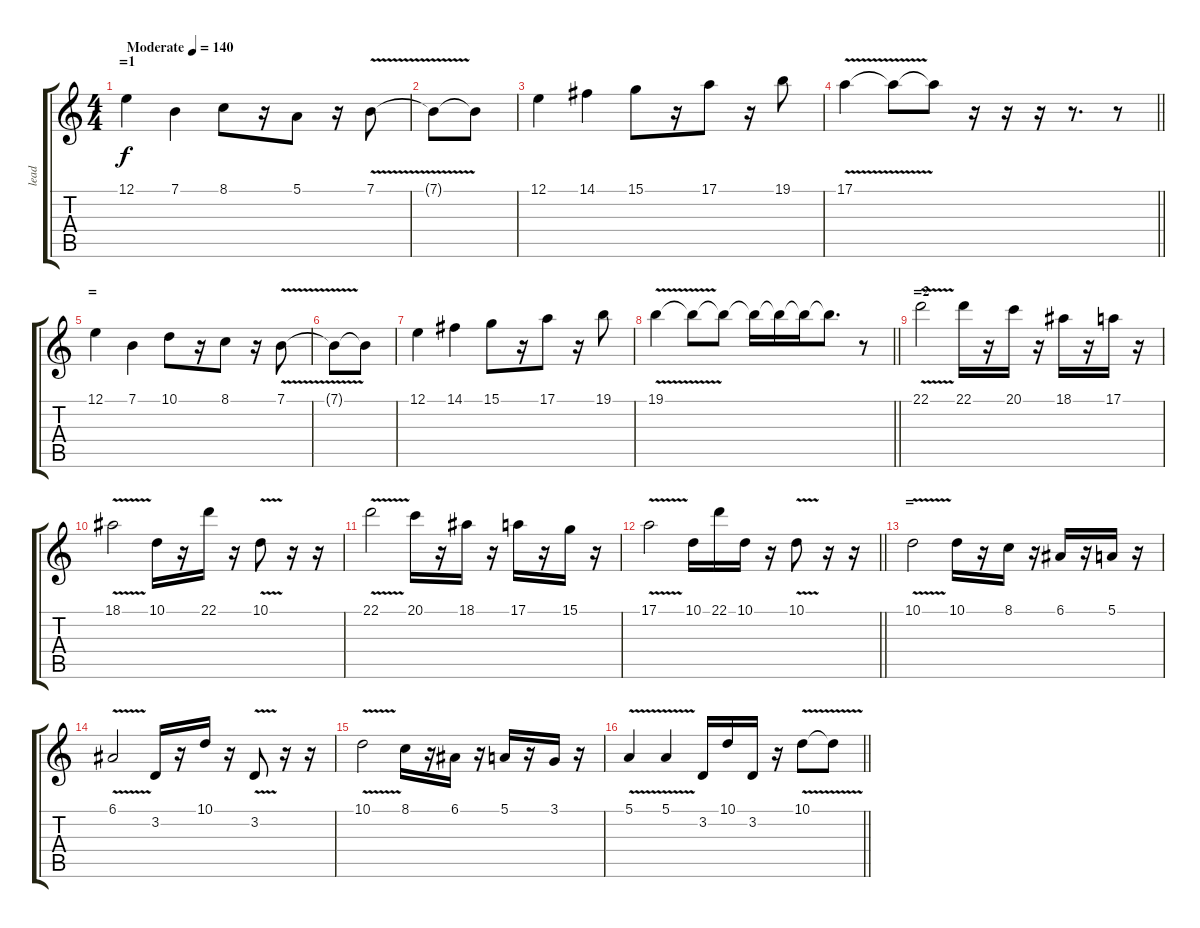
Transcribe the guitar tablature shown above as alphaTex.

\track ("lead" "lead") {instrument lead1square}
\staff {score tabs}
\tuning (E4 B3 G3 D3 A2 E2) {hide}
\ts (4 4)
\section ("" "=1")
\tempo (140 "Moderate")
\clef g2
\ks c
12.1.4{dy f instrument lead1square} 7.1.4 8.1.8 r.16 5.1.8 r.16 7.1{v}.8 |
7.1{t}.8 7.1{t}.8 |
12.1.4 14.1.4 15.1.8 r.16 17.1.8 r.16 19.1.8 |
\barLineRight lightlight
17.1{v}.4 17.1{t}.8 17.1{t}.8 r.16 r.16 r.16 r.8{d} r.8 |
\section ("" "=")
12.1.4 7.1.4 10.1.8 r.16 8.1.8 r.16 7.1{v}.8 |
7.1{t}.8 7.1{t}.8 |
12.1.4 14.1.4 15.1.8 r.16 17.1.8 r.16 19.1.8 |
\barLineRight lightlight
19.1{v}.4 19.1{t}.8 19.1{t}.8 19.1{t}.16 19.1{t}.16 19.1{t}.16 19.1{t}.8{d} r.8 |
\section ("" "=2")
22.1{v}.2 22.1.16 r.16 20.1.16 r.16 18.1.16 r.16 17.1.16 r.16 |
18.1{v}.2 10.1.16 r.16 22.1.16 r.16 10.1{v}.8 r.16 r.16 |
22.1{v}.2 20.1.16 r.16 18.1.16 r.16 17.1.16 r.16 15.1.16 r.16 |
\barLineRight lightlight
17.1{v}.2 10.1.16 22.1.16 10.1.16 r.16 10.1{v}.8 r.16 r.16 |
\section ("" "=")
10.1{v}.2 10.1.16 r.16 8.1.16 r.16 6.1.16 r.16 5.1.16 r.16 |
6.1{v}.2 3.2.16 r.16 10.1.16 r.16 3.2{v}.8 r.16 r.16 |
10.1{v}.2 8.1.16 r.16 6.1.16 r.16 5.1.16 r.16 3.1.16 r.16 |
\barLineRight lightlight
5.1{v}.4 5.1{v}.4 3.2.16 10.1.16 3.2.16 r.16 10.1{v}.8 10.1{t}.8
